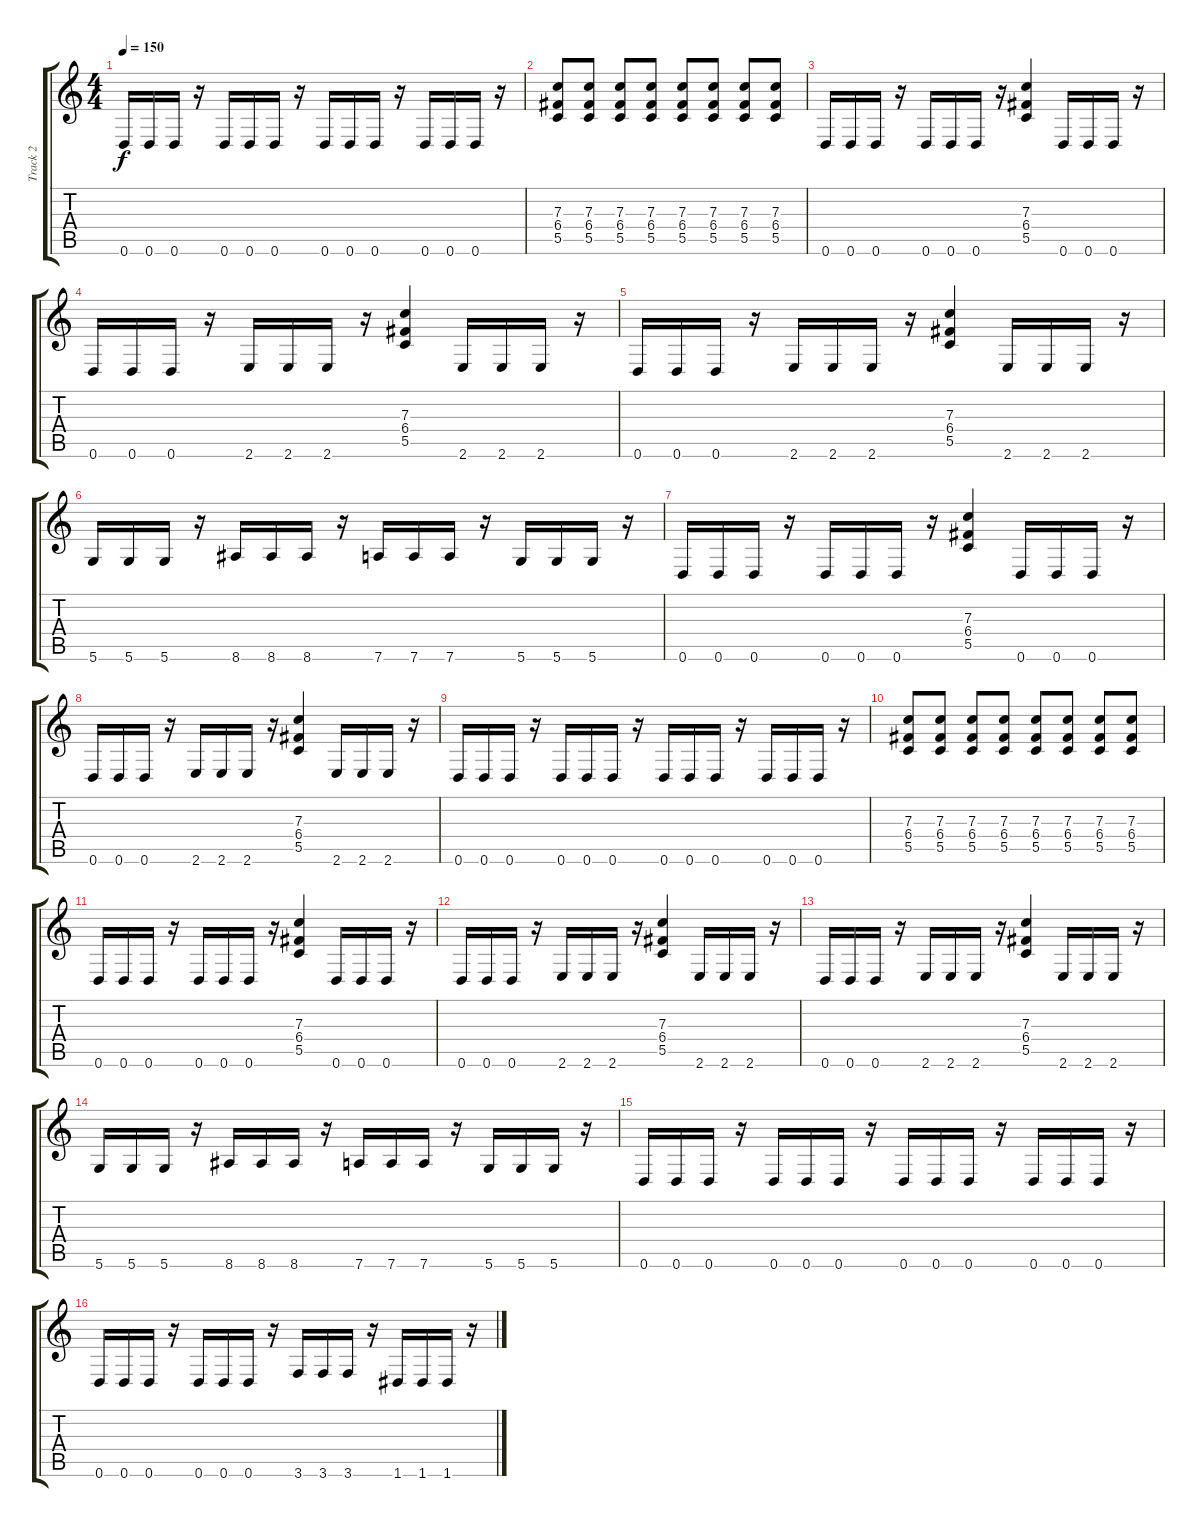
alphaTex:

\track ("Track 2" "Track 2") {instrument distortionguitar}
\staff {score tabs}
\tuning (D4 A3 F3 C3 G2 D2) {hide}
\ts (4 4)
\tempo 150
\clef g2
\ks c
0.6.16{dy f} 0.6.16 0.6.16 r.16 0.6.16 0.6.16 0.6.16 r.16 0.6.16 0.6.16 0.6.16 r.16 0.6.16 0.6.16 0.6.16 r.16 |
(7.3 6.4 5.5).8 (7.3 6.4 5.5).8 (7.3 6.4 5.5).8 (7.3 6.4 5.5).8 (7.3 6.4 5.5).8 (7.3 6.4 5.5).8 (7.3 6.4 5.5).8 (7.3 6.4 5.5).8 |
0.6.16 0.6.16 0.6.16 r.16 0.6.16 0.6.16 0.6.16 r.16 (7.3 6.4 5.5).4 0.6.16 0.6.16 0.6.16 r.16 |
0.6.16 0.6.16 0.6.16 r.16 2.6.16 2.6.16 2.6.16 r.16 (7.3 6.4 5.5).4 2.6.16 2.6.16 2.6.16 r.16 |
0.6.16 0.6.16 0.6.16 r.16 2.6.16 2.6.16 2.6.16 r.16 (7.3 6.4 5.5).4 2.6.16 2.6.16 2.6.16 r.16 |
5.6.16 5.6.16 5.6.16 r.16 8.6.16 8.6.16 8.6.16 r.16 7.6.16 7.6.16 7.6.16 r.16 5.6.16 5.6.16 5.6.16 r.16 |
0.6.16 0.6.16 0.6.16 r.16 0.6.16 0.6.16 0.6.16 r.16 (7.3 6.4 5.5).4 0.6.16 0.6.16 0.6.16 r.16 |
0.6.16 0.6.16 0.6.16 r.16 2.6.16 2.6.16 2.6.16 r.16 (7.3 6.4 5.5).4 2.6.16 2.6.16 2.6.16 r.16 |
0.6.16 0.6.16 0.6.16 r.16 0.6.16 0.6.16 0.6.16 r.16 0.6.16 0.6.16 0.6.16 r.16 0.6.16 0.6.16 0.6.16 r.16 |
(7.3 6.4 5.5).8 (7.3 6.4 5.5).8 (7.3 6.4 5.5).8 (7.3 6.4 5.5).8 (7.3 6.4 5.5).8 (7.3 6.4 5.5).8 (7.3 6.4 5.5).8 (7.3 6.4 5.5).8 |
0.6.16 0.6.16 0.6.16 r.16 0.6.16 0.6.16 0.6.16 r.16 (7.3 6.4 5.5).4 0.6.16 0.6.16 0.6.16 r.16 |
0.6.16 0.6.16 0.6.16 r.16 2.6.16 2.6.16 2.6.16 r.16 (7.3 6.4 5.5).4 2.6.16 2.6.16 2.6.16 r.16 |
0.6.16 0.6.16 0.6.16 r.16 2.6.16 2.6.16 2.6.16 r.16 (7.3 6.4 5.5).4 2.6.16 2.6.16 2.6.16 r.16 |
5.6.16 5.6.16 5.6.16 r.16 8.6.16 8.6.16 8.6.16 r.16 7.6.16 7.6.16 7.6.16 r.16 5.6.16 5.6.16 5.6.16 r.16 |
0.6.16 0.6.16 0.6.16 r.16 0.6.16 0.6.16 0.6.16 r.16 0.6.16 0.6.16 0.6.16 r.16 0.6.16 0.6.16 0.6.16 r.16 |
0.6.16 0.6.16 0.6.16 r.16 0.6.16 0.6.16 0.6.16 r.16 3.6.16 3.6.16 3.6.16 r.16 1.6.16 1.6.16 1.6.16 r.16
